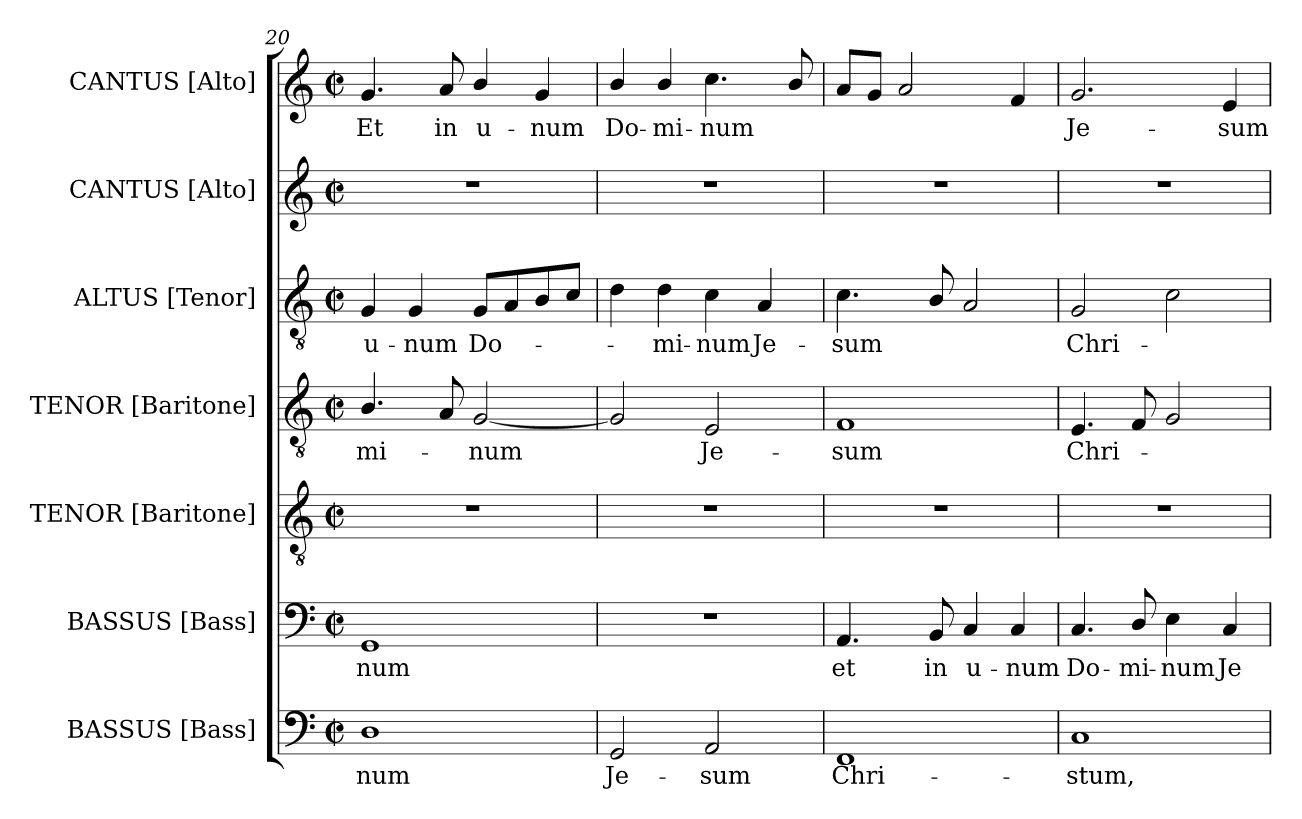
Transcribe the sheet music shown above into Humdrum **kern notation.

**kern	**text	**kern	**text	**kern	**kern	**text	**kern	**text	**kern	**kern	**text
*part7	*part7	*part6	*part6	*part5	*part4	*part4	*part3	*part3	*part2	*part1	*part1
*staff7	*staff7	*staff6	*staff6	*staff5	*staff4	*staff4	*staff3	*staff3	*staff2	*staff1	*staff1
*I"BASSUS [Bass]	*	*I"BASSUS [Bass]	*	*I"TENOR [Baritone]	*I"TENOR [Baritone]	*	*I"ALTUS [Tenor]	*	*I"CANTUS [Alto]	*I"CANTUS [Alto]	*
*I'B.	*	*I'B.	*	*I'Bar.	*I'Bar.	*	*I'T.	*	*I'A.	*I'A.	*
*clefF4	*	*clefF4	*	*clefGv2	*clefGv2	*	*clefGv2	*	*clefG2	*clefG2	*
*	*	*	*	*ITrd7c12	*ITrd7c12	*	*ITrd7c12	*	*	*	*
*k[]	*	*k[]	*	*k[]	*k[]	*	*k[]	*	*k[]	*k[]	*
*C:	*	*C:	*	*C:	*C:	*	*C:	*	*C:	*C:	*
*M2/2	*	*M2/2	*	*M2/2	*M2/2	*	*M2/2	*	*M2/2	*M2/2	*
*met(c|)	*	*met(c|)	*	*met(c|)	*met(c|)	*	*met(c|)	*	*met(c|)	*met(c|)	*
=20	=20	=20	=20	=20	=20	=20	=20	=20	=20	=20	=20
!	!LO:LY:b:color=#000000	!	!	!	!	!	!	!	!	!	!
!	!	!	!LO:LY:b:color=#000000	!	!	!	!	!	!	!	!
!	!	!	!	!	!	!LO:LY:b:color=#000000	!	!	!	!	!
!	!	!	!	!	!	!	!	!LO:LY:b:color=#000000	!	!	!
!	!	!	!	!	!	!	!	!	!	!	!LO:LY:b:color=#000000
1Di	-num	1GGi	-num	1r	4.BBi/	-mi-	4GGi/	u-	1r	4.gi/	Et
!	!	!	!	!	!	!	!	!LO:LY:b:color=#000000	!	!	!
.	.	.	.	.	.	.	4GGi/	-num	.	.	.
!	!	!	!	!	!	!	!	!	!	!	!LO:LY:b:color=#000000
.	.	.	.	.	8AAi/	.	.	.	.	8ai/	in
!	!	!	!	!	!	!LO:LY:b:color=#000000	!	!	!	!	!
!	!	!	!	!	!	!	!	!LO:LY:b:color=#000000	!	!	!
!	!	!	!	!	!	!	!	!	!	!	!LO:LY:b:color=#000000
.	.	.	.	.	[<2GGi/	-num	8GGi/L	Do-	.	4bi/	u-
.	.	.	.	.	.	.	8AAi/	.	.	.	.
!	!	!	!	!	!	!	!	!	!	!	!LO:LY:b:color=#000000
.	.	.	.	.	.	.	8BBi/	.	.	4gi/	-num
.	.	.	.	.	.	.	8Ci/J	.	.	.	.
=21	=21	=21	=21	=21	=21	=21	=21	=21	=21	=21	=21
!	!LO:LY:b:color=#000000	!	!	!	!	!	!	!	!	!	!
!	!	!	!	!	!	!	!	!	!	!	!LO:LY:b:color=#000000
2GGi/	Je-	1r	.	1r	2GGi/]	.	4Di\	.	1r	4bi/	Do-
!	!	!	!	!	!	!	!	!LO:LY:b:color=#000000	!	!	!
!	!	!	!	!	!	!	!	!	!	!	!LO:LY:b:color=#000000
.	.	.	.	.	.	.	4Di\	-mi-	.	4bi/	-mi-
!	!LO:LY:b:color=#000000	!	!	!	!	!	!	!	!	!	!
!	!	!	!	!	!	!LO:LY:b:color=#000000	!	!	!	!	!
!	!	!	!	!	!	!	!	!LO:LY:b:color=#000000	!	!	!
!	!	!	!	!	!	!	!	!	!	!	!LO:LY:b:color=#000000
2AAi/	-sum	.	.	.	2EEi/	Je-	4Ci\	-num	.	4.cci\	-num
!	!	!	!	!	!	!	!	!LO:LY:b:color=#000000	!	!	!
.	.	.	.	.	.	.	4AAi/	Je-	.	.	.
.	.	.	.	.	.	.	.	.	.	8bi/	.
=22	=22	=22	=22	=22	=22	=22	=22	=22	=22	=22	=22
!	!LO:LY:b:color=#000000	!	!	!	!	!	!	!	!	!	!
!	!	!	!LO:LY:b:color=#000000	!	!	!	!	!	!	!	!
!	!	!	!	!	!	!LO:LY:b:color=#000000	!	!	!	!	!
!	!	!	!	!	!	!	!	!LO:LY:b:color=#000000	!	!	!
1FFi	Chri-	4.AAi/	et	1r	1FFi	-sum	4.Ci\	-sum	1r	8ai/L	.
.	.	.	.	.	.	.	.	.	.	8gi/J	.
.	.	.	.	.	.	.	.	.	.	2ai/	.
!	!	!	!LO:LY:b:color=#000000	!	!	!	!	!	!	!	!
.	.	8BBi/	in	.	.	.	8BBi/	.	.	.	.
!	!	!	!LO:LY:b:color=#000000	!	!	!	!	!	!	!	!
.	.	4Ci/	u-	.	.	.	2AAi/	.	.	.	.
!	!	!	!LO:LY:b:color=#000000	!	!	!	!	!	!	!	!
.	.	4Ci/	-num	.	.	.	.	.	.	4fi/	.
=23	=23	=23	=23	=23	=23	=23	=23	=23	=23	=23	=23
!	!LO:LY:b:color=#000000	!	!	!	!	!	!	!	!	!	!
!	!	!	!LO:LY:b:color=#000000	!	!	!	!	!	!	!	!
!	!	!	!	!	!	!LO:LY:b:color=#000000	!	!	!	!	!
!	!	!	!	!	!	!	!	!LO:LY:b:color=#000000	!	!	!
!	!	!	!	!	!	!	!	!	!	!	!LO:LY:b:color=#000000
1Ci	-stum,	4.Ci/	Do-	1r	4.EEi/	Chri-	2GGi/	Chri-	1r	2.gi/	Je-
!	!	!	!LO:LY:b:color=#000000	!	!	!	!	!	!	!	!
.	.	8Di/	-mi-	.	8FFi/	.	.	.	.	.	.
!	!	!	!LO:LY:b:color=#000000	!	!	!	!	!	!	!	!
.	.	4Ei\	-num	.	2GGi/	.	2Ci\	.	.	.	.
!	!	!	!LO:LY:b:color=#000000	!	!	!	!	!	!	!	!
!	!	!	!	!	!	!	!	!	!	!	!LO:LY:b:color=#000000
.	.	4Ci/	Je-	.	.	.	.	.	.	4ei/	-sum
=	=	=	=	=	=	=	=	=	=	=	=
*-	*-	*-	*-	*-	*-	*-	*-	*-	*-	*-	*-
